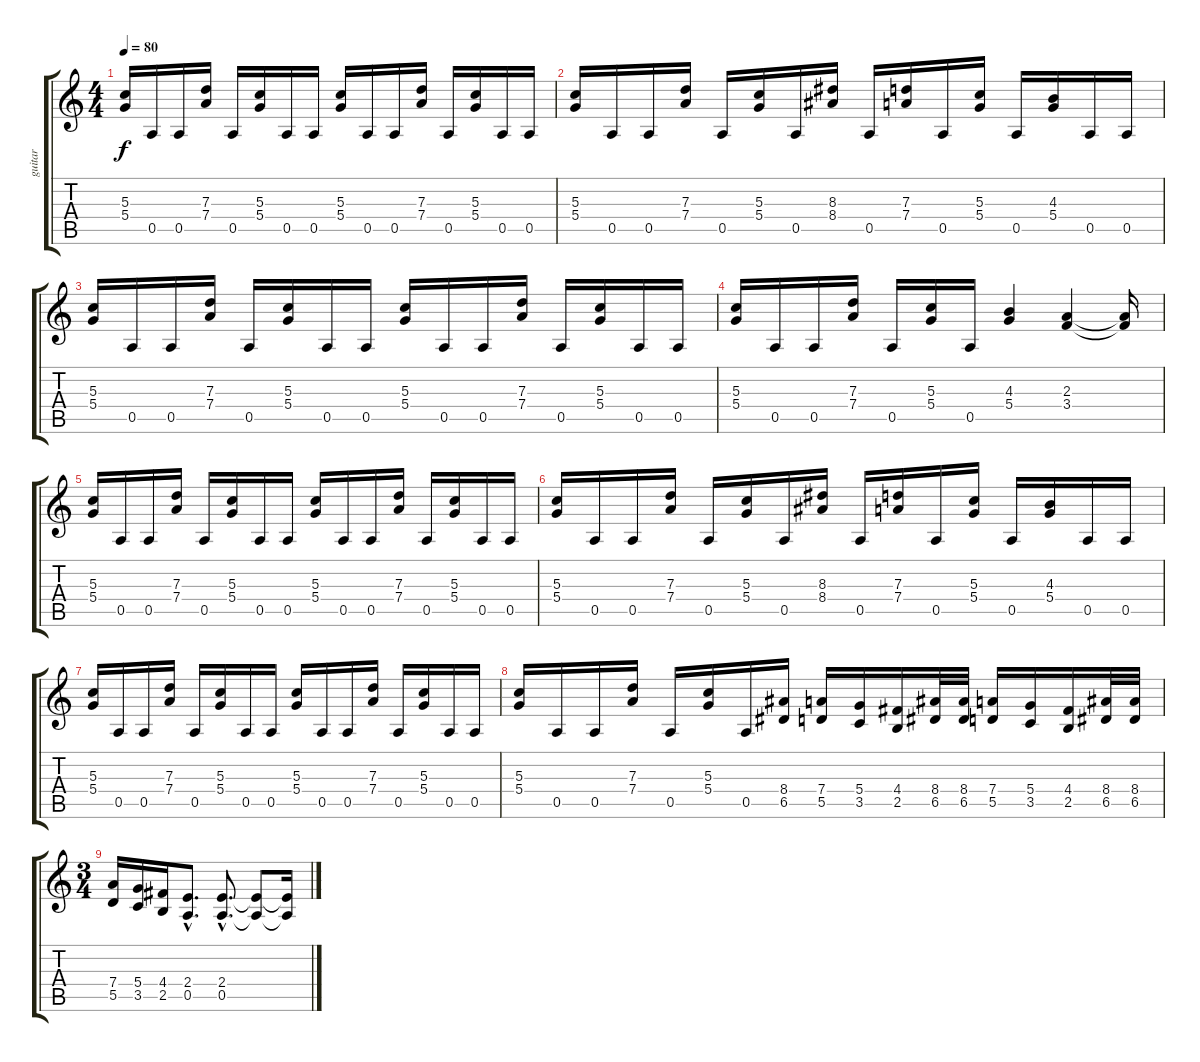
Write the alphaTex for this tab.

\track ("guitar" "guitar") {instrument distortionguitar}
\staff {score tabs}
\tuning (E4 B3 G3 D3 A2 E2) {hide}
\ts (4 4)
\tempo 80
\clef g2
\ks c
(5.3 5.4).16{dy f} 0.5.16 0.5.16 (7.3 7.4).16 0.5.16 (5.3 5.4).16 0.5.16 0.5.16 (5.3 5.4).16 0.5.16 0.5.16 (7.3 7.4).16 0.5.16 (5.3 5.4).16 0.5.16 0.5.16 |
(5.3 5.4).16 0.5.16 0.5.16 (7.3 7.4).16 0.5.16 (5.3 5.4).16 0.5.16 (8.3 8.4).16 0.5.16 (7.3 7.4).16 0.5.16 (5.3 5.4).16 0.5.16 (4.3 5.4).16 0.5.16 0.5.16 |
(5.3 5.4).16 0.5.16 0.5.16 (7.3 7.4).16 0.5.16 (5.3 5.4).16 0.5.16 0.5.16 (5.3 5.4).16 0.5.16 0.5.16 (7.3 7.4).16 0.5.16 (5.3 5.4).16 0.5.16 0.5.16 |
(5.3 5.4).16 0.5.16 0.5.16 (7.3 7.4).16 0.5.16 (5.3 5.4).16 0.5.16 (4.3 5.4).4 (2.3 3.4).4 (2.3{t} 3.4{t}).16 |
(5.3 5.4).16 0.5.16 0.5.16 (7.3 7.4).16 0.5.16 (5.3 5.4).16 0.5.16 0.5.16 (5.3 5.4).16 0.5.16 0.5.16 (7.3 7.4).16 0.5.16 (5.3 5.4).16 0.5.16 0.5.16 |
(5.3 5.4).16 0.5.16 0.5.16 (7.3 7.4).16 0.5.16 (5.3 5.4).16 0.5.16 (8.3 8.4).16 0.5.16 (7.3 7.4).16 0.5.16 (5.3 5.4).16 0.5.16 (4.3 5.4).16 0.5.16 0.5.16 |
(5.3 5.4).16 0.5.16 0.5.16 (7.3 7.4).16 0.5.16 (5.3 5.4).16 0.5.16 0.5.16 (5.3 5.4).16 0.5.16 0.5.16 (7.3 7.4).16 0.5.16 (5.3 5.4).16 0.5.16 0.5.16 |
(5.3 5.4).16 0.5.16 0.5.16 (7.3 7.4).16 0.5.16 (5.3 5.4).16 0.5.16 (8.4 6.5).16 (7.4 5.5).16 (5.4 3.5).16 (4.4 2.5).16 (8.4 6.5).32 (8.4 6.5).32 (7.4 5.5).16 (5.4 3.5).16 (4.4 2.5).16 (8.4 6.5).32 (8.4 6.5).32 |
\ts (3 4)
(7.4 5.5).16 (5.4 3.5).16 (4.4 2.5).16 (2.4{hac} 0.5{hac}).8{d} (2.4{hac} 0.5{hac}).8{d} (2.4{t} 0.5{t}).8 (2.4{t} 0.5{t}).16
